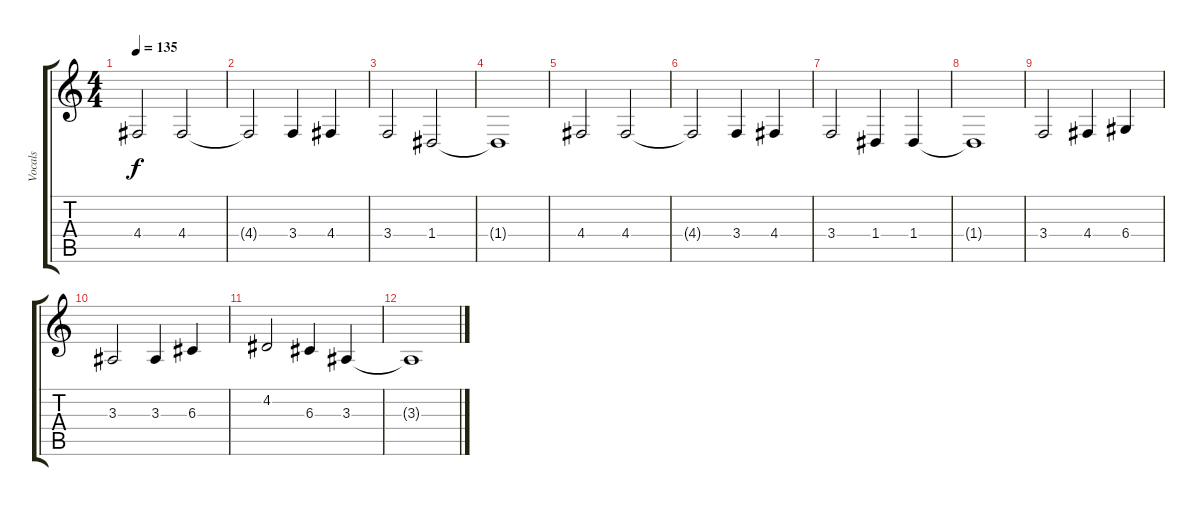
\track ("Vocals" "Vocals") {instrument choiraahs}
\staff {score tabs}
\tuning (E4 B3 G3 D3 A2 D2) {hide}
\ts (4 4)
\tempo 135
\clef g2
\ks c
4.4.2{dy f} 4.4.2 |
4.4{t}.2 3.4.4 4.4.4 |
3.4.2 1.4.2 |
1.4{t}.1 |
4.4.2 4.4.2 |
4.4{t}.2 3.4.4 4.4.4 |
3.4.2 1.4.4 1.4.4 |
1.4{t}.1 |
3.4.2 4.4.4 6.4.4 |
3.3.2 3.3.4 6.3.4 |
4.2.2 6.3.4 3.3.4 |
3.3{t}.1
